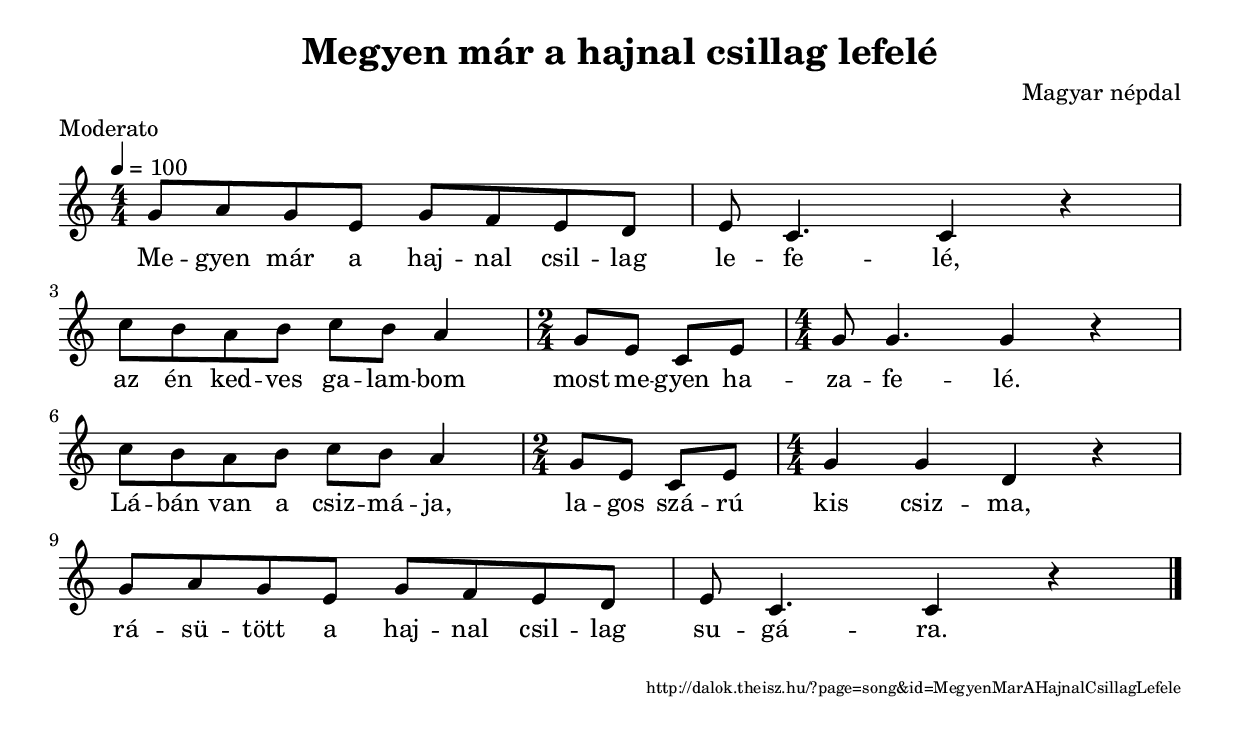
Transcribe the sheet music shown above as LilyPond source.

\version "2.10.33"


\header {
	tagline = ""	title = "Megyen már a hajnal csillag lefelé"
	composer = "Magyar népdal"
	meter = "Moderato"
}

VoiceA = { \key c \major \override Staff.TimeSignature #'style = #'()  \time 4/4 \tempo 4=100
	\relative f' { g8 a g e g f e d e c4. c4 r \break
c'8 b a b c b a4 \time 2/4 g8 e c e \time 4/4 g g4. g4 r \break
c8 b a b c b a4 \time 2/4 g8 e c e \time 4/4 g4 g d r \break
g8 a g e g f e d e c4. c4 r \bar "|."
	}
}
SplitLyricsA = \lyricmode { 
Me -- gyen már a haj -- nal csil -- lag le -- fe -- lé,
az én ked -- ves ga -- lam -- bom most me -- gyen ha -- za -- fe -- lé.
Lá -- bán van a csiz -- má -- ja, la -- gos szá -- rú kis csiz -- ma,
rá -- sü -- tött a haj -- nal csil -- lag su -- gá -- ra.
}
\score {
	<<
		\context Voice = songStaff { \VoiceA }
		\lyricsto "songStaff" \new Lyrics \SplitLyricsA
	>>
	\layout {
		indent = #0
	}
}

\score {
	<<
		\context Voice = songStaff { \VoiceA }
	>>
	\midi {
	}
}

\markup { \fill-line { \hspace #1 \super http://dalok.theisz.hu/?page=song&id=MegyenMarAHajnalCsillagLefele } }

\paper {
}
